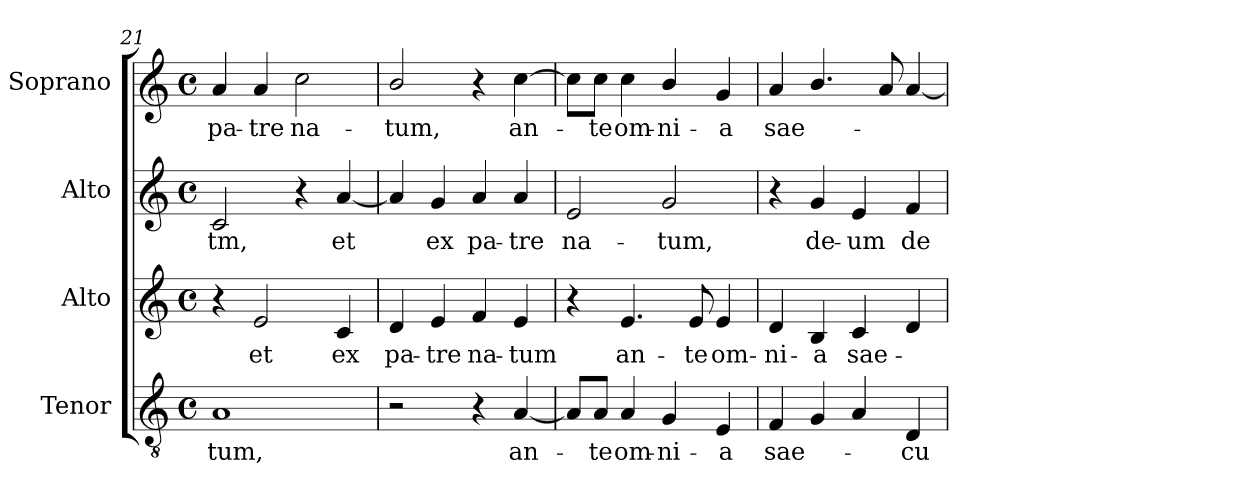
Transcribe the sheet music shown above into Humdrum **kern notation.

**kern	**text	**kern	**text	**kern	**text	**kern	**text
*part4	*part4	*part3	*part3	*part2	*part2	*part1	*part1
*staff4	*staff4	*staff3	*staff3	*staff2	*staff2	*staff1	*staff1
*I"Tenor	*	*I"Alto	*	*I"Alto	*	*I"Soprano	*
*I'T.	*	*I'A.	*	*I'A.	*	*I'S.	*
*clefGv2	*	*clefG2	*	*clefG2	*	*clefG2	*
*ITrd7c12	*	*	*	*	*	*	*
*k[]	*	*k[]	*	*k[]	*	*k[]	*
*C:	*	*C:	*	*C:	*	*C:	*
*M4/4	*	*M4/4	*	*M4/4	*	*M4/4	*
*met(c)	*	*met(c)	*	*met(c)	*	*met(c)	*
=21	=21	=21	=21	=21	=21	=21	=21
!	!LO:LY:b:color=#000000	!	!	!	!	!	!
!	!	!	!	!	!LO:LY:b:color=#000000	!	!
!	!	!	!	!	!	!	!LO:LY:b:color=#000000
1AAi	-tum,	4r	.	2ci/	-tm,	4ai/	pa-
!	!	!	!LO:LY:b:color=#000000	!	!	!	!
!	!	!	!	!	!	!	!LO:LY:b:color=#000000
.	.	2ei/	et	.	.	4ai/	-tre
!	!	!	!	!	!	!	!LO:LY:b:color=#000000
.	.	.	.	4r	.	2cci\	na-
!	!	!	!LO:LY:b:color=#000000	!	!	!	!
!	!	!	!	!	!LO:LY:b:color=#000000	!	!
.	.	4ci/	ex	[4ai/	et	.	.
=22	=22	=22	=22	=22	=22	=22	=22
!	!	!	!LO:LY:b:color=#000000	!	!	!	!
!	!	!	!	!	!	!	!LO:LY:b:color=#000000
2r	.	4di/	pa-	4ai/]	.	2bi/	-tum,
!	!	!	!LO:LY:b:color=#000000	!	!	!	!
!	!	!	!	!	!LO:LY:b:color=#000000	!	!
.	.	4ei/	-tre	4gi/	ex	.	.
!	!	!	!LO:LY:b:color=#000000	!	!	!	!
!	!	!	!	!	!LO:LY:b:color=#000000	!	!
4r	.	4fi/	na-	4ai/	pa-	4r	.
!	!LO:LY:b:color=#000000	!	!	!	!	!	!
!	!	!	!LO:LY:b:color=#000000	!	!	!	!
!	!	!	!	!	!LO:LY:b:color=#000000	!	!
!	!	!	!	!	!	!	!LO:LY:b:color=#000000
[4AAi/	an-	4ei/	-tum	4ai/	-tre	[4cci\	an-
=23	=23	=23	=23	=23	=23	=23	=23
!	!	!	!	!	!LO:LY:b:color=#000000	!	!
8AAi/L]	.	4r	.	2ei/	na-	8cci\L]	.
!	!LO:LY:b:color=#000000	!	!	!	!	!	!
!	!	!	!	!	!	!	!LO:LY:b:color=#000000
8AAi/J	-te	.	.	.	.	8cci\J	-te
!	!LO:LY:b:color=#000000	!	!	!	!	!	!
!	!	!	!LO:LY:b:color=#000000	!	!	!	!
!	!	!	!	!	!	!	!LO:LY:b:color=#000000
4AAi/	om-	4.ei/	an-	.	.	4cci\	om-
!	!LO:LY:b:color=#000000	!	!	!	!	!	!
!	!	!	!	!	!LO:LY:b:color=#000000	!	!
!	!	!	!	!	!	!	!LO:LY:b:color=#000000
4GGi/	-ni-	.	.	2gi/	-tum,	4bi/	-ni-
!	!	!	!LO:LY:b:color=#000000	!	!	!	!
.	.	8ei/	-te	.	.	.	.
!	!LO:LY:b:color=#000000	!	!	!	!	!	!
!	!	!	!LO:LY:b:color=#000000	!	!	!	!
!	!	!	!	!	!	!	!LO:LY:b:color=#000000
4EEi/	-a	4ei/	om-	.	.	4gi/	-a
=24	=24	=24	=24	=24	=24	=24	=24
!	!LO:LY:b:color=#000000	!	!	!	!	!	!
!	!	!	!LO:LY:b:color=#000000	!	!	!	!
!	!	!	!	!	!	!	!LO:LY:b:color=#000000
4FFi/	sae-	4di/	-ni-	4r	.	4ai/	sae-
!	!	!	!LO:LY:b:color=#000000	!	!	!	!
!	!	!	!	!	!LO:LY:b:color=#000000	!	!
4GGi/	.	4Bi/	-a	4gi/	de-	4.bi/	.
!	!	!	!LO:LY:b:color=#000000	!	!	!	!
!	!	!	!	!	!LO:LY:b:color=#000000	!	!
4AAi/	.	4ci/	sae-	4ei/	-um	.	.
.	.	.	.	.	.	8ai/	.
!	!LO:LY:b:color=#000000	!	!	!	!	!	!
!	!	!	!	!	!LO:LY:b:color=#000000	!	!
4DDi/	-cu-	4di/	.	4fi/	de	[4ai/	.
=	=	=	=	=	=	=	=
*-	*-	*-	*-	*-	*-	*-	*-
